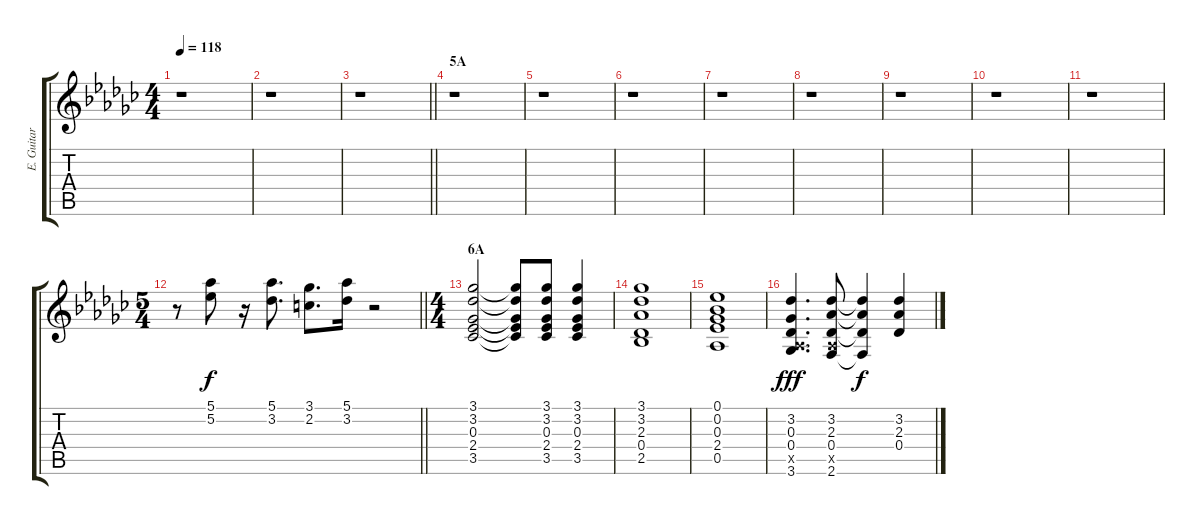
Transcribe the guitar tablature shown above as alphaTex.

\track ("E. Guitar IV (12-Strings)" "E. Guitar ") {instrument overdrivenguitar}
\staff {score tabs}
\tuning (Eb4 Bb3 Gb3 Db3 Ab2 Eb2) {hide}
\ts (4 4)
\tempo 118
\clef g2
\ks gb
r.1{dy f} |
r.1 |
\barLineRight lightlight
r.1 |
\section ("" "5A")
r.1 |
r.1 |
r.1 |
r.1 |
r.1 |
r.1 |
r.1 |
r.1 |
\ts (5 4)
\barLineRight lightlight
r.8 (5.1 5.2).8 r.16 (5.1 3.2).8{d} (3.1 2.2).8{d} (5.1 3.2).16 r.2 |
\ts (4 4)
\section ("" "6A")
(3.1 3.2 0.3 2.4 3.5).2 (3.1{t} 3.2{t} 0.3{t} 2.4{t} 3.5{t}).8 (3.1 3.2 0.3 2.4 3.5).8 (3.1 3.2 0.3 2.4 3.5).4 |
(3.1 3.2 2.3 0.4 2.5).1 |
(0.1 0.2 0.3 2.4 0.5).1 |
(3.2 0.3 0.4 0.5{x} 3.6).4{d dy fff} (3.2 2.3 0.4 0.5{x} 2.6).8 (3.2{t} 2.3{t} 0.4{t} 2.6{t}).4{dy f} (3.2 2.3 0.4).4
